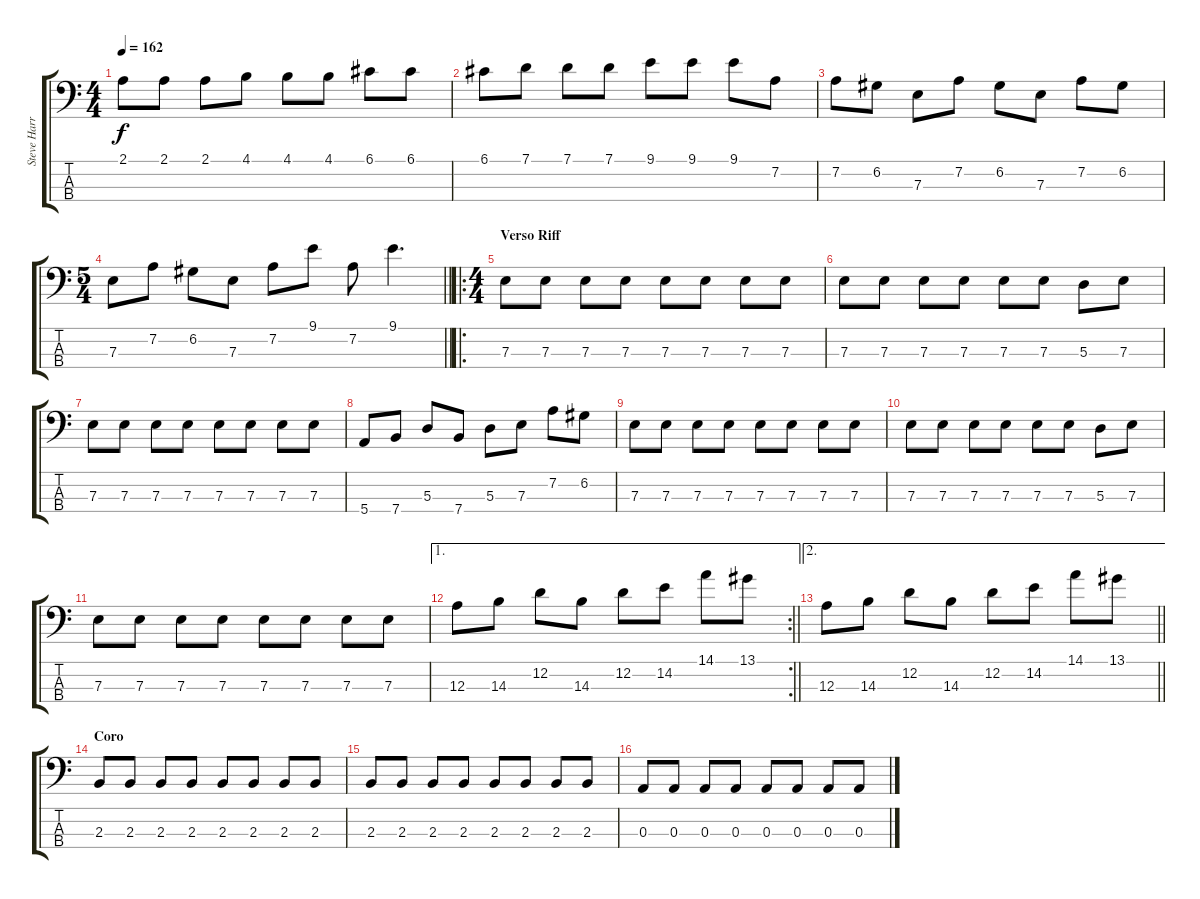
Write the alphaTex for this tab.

\track ("Steve Harris" "Steve Harr") {instrument electricbassfinger}
\staff {score tabs}
\tuning (G2 D2 A1 E1) {hide}
\ts (4 4)
\tempo 162
\clef f4
\ks c
2.1.8{dy f} 2.1.8 2.1.8 4.1.8 4.1.8 4.1.8 6.1.8 6.1.8 |
6.1.8 7.1.8 7.1.8 7.1.8 9.1.8 9.1.8 9.1.8 7.2.8 |
7.2.8 6.2.8 7.3.8 7.2.8 6.2.8 7.3.8 7.2.8 6.2.8 |
\ts (5 4)
\barLineRight lightlight
7.3.8 7.2.8 6.2.8 7.3.8 7.2.8 9.1.8 7.2.8 9.1.4{d} |
\ro
\ts (4 4)
\section ("" "Verso Riff")
7.3.8 7.3.8 7.3.8 7.3.8 7.3.8 7.3.8 7.3.8 7.3.8 |
7.3.8 7.3.8 7.3.8 7.3.8 7.3.8 7.3.8 5.3.8 7.3.8 |
7.3.8 7.3.8 7.3.8 7.3.8 7.3.8 7.3.8 7.3.8 7.3.8 |
5.4.8 7.4.8 5.3.8 7.4.8 5.3.8 7.3.8 7.2.8 6.2.8 |
7.3.8 7.3.8 7.3.8 7.3.8 7.3.8 7.3.8 7.3.8 7.3.8 |
7.3.8 7.3.8 7.3.8 7.3.8 7.3.8 7.3.8 5.3.8 7.3.8 |
7.3.8 7.3.8 7.3.8 7.3.8 7.3.8 7.3.8 7.3.8 7.3.8 |
\ae 1
\rc 2
\barLineRight lightlight
12.3.8 14.3.8 12.2.8 14.3.8 12.2.8 14.2.8 14.1.8 13.1.8 |
\ae 2
\barLineRight lightlight
12.3.8 14.3.8 12.2.8 14.3.8 12.2.8 14.2.8 14.1.8 13.1.8 |
\section ("" "Coro")
2.3.8 2.3.8 2.3.8 2.3.8 2.3.8 2.3.8 2.3.8 2.3.8 |
2.3.8 2.3.8 2.3.8 2.3.8 2.3.8 2.3.8 2.3.8 2.3.8 |
0.3.8 0.3.8 0.3.8 0.3.8 0.3.8 0.3.8 0.3.8 0.3.8
